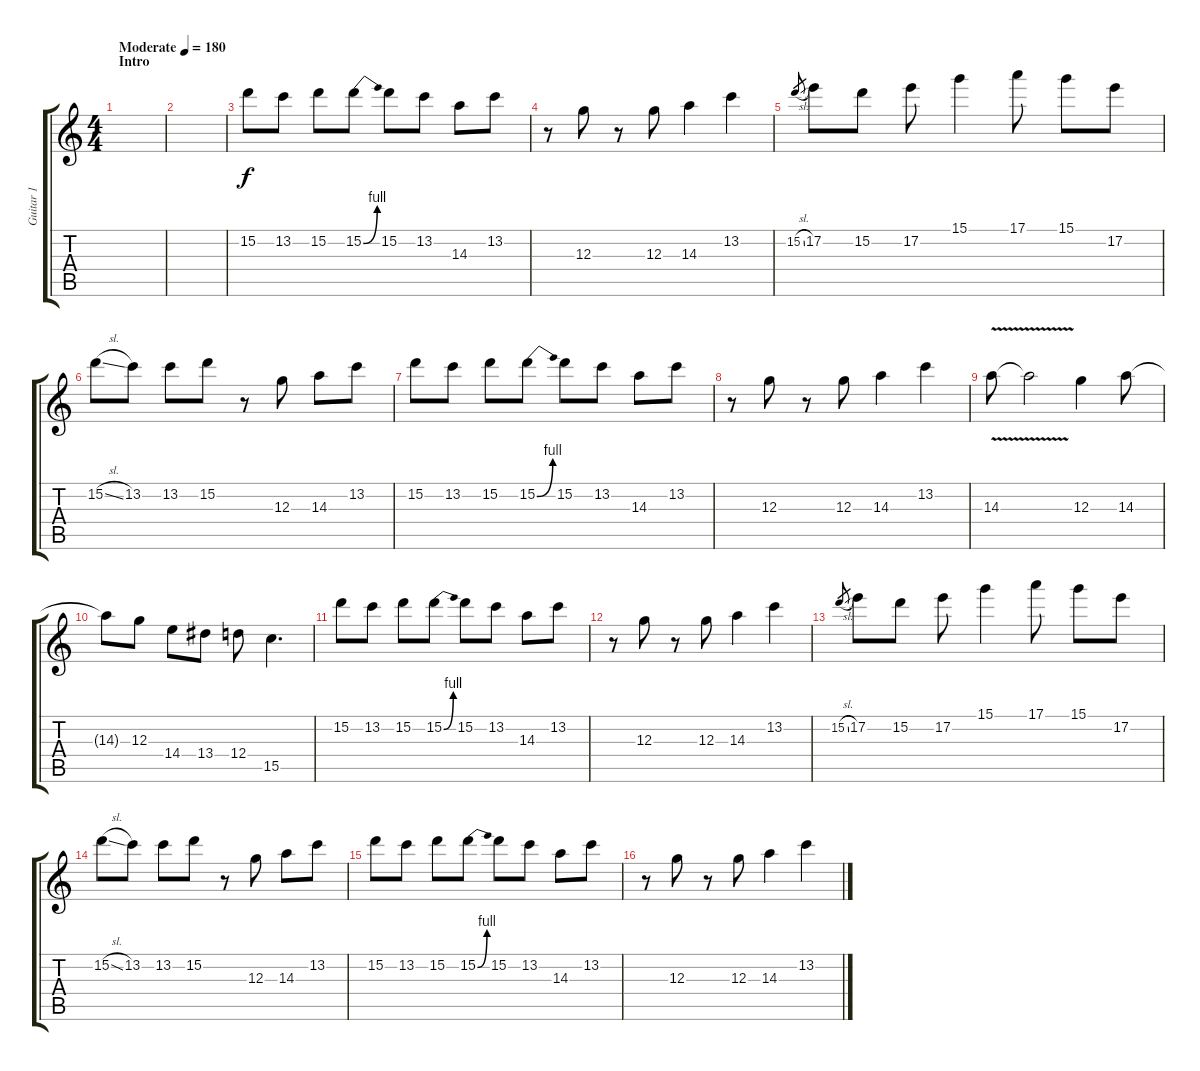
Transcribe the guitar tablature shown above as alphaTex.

\track ("Guitar 1" "Guitar 1") {instrument overdrivenguitar}
\staff {score tabs}
\tuning (E4 B3 G3 D3 A2 E2) {hide}
\ts (4 4)
\section ("" "Intro")
\tempo (180 "Moderate")
\clef g2
\ks c
|
|
15.2.8 13.2.8 15.2.8 15.2{be (bend 0 0 60 4)}.8 15.2.8 13.2.8 14.3.8 13.2.8 |
r.8 12.3.8 r.8 12.3.8 14.3.4 13.2.4 |
15.2{sl}.8{gr} 17.2.8 15.2.8 17.2.8 15.1.4 17.1.8 15.1.8 17.2.8 |
15.2{sl}.8 13.2.8 13.2.8 15.2.8 r.8 12.3.8 14.3.8 13.2.8 |
15.2.8 13.2.8 15.2.8 15.2{be (bend 0 0 60 4)}.8 15.2.8 13.2.8 14.3.8 13.2.8 |
r.8 12.3.8 r.8 12.3.8 14.3.4 13.2.4 |
14.3{v}.8 14.3{v t}.2 12.3.4 14.3.8 |
14.3{t}.8 12.3.8 14.4.8 13.4.8 12.4.8 15.5.4{d} |
15.2.8 13.2.8 15.2.8 15.2{be (bend 0 0 60 4)}.8 15.2.8 13.2.8 14.3.8 13.2.8 |
r.8 12.3.8 r.8 12.3.8 14.3.4 13.2.4 |
15.2{sl}.8{gr} 17.2.8 15.2.8 17.2.8 15.1.4 17.1.8 15.1.8 17.2.8 |
15.2{sl}.8 13.2.8 13.2.8 15.2.8 r.8 12.3.8 14.3.8 13.2.8 |
15.2.8 13.2.8 15.2.8 15.2{be (bend 0 0 60 4)}.8 15.2.8 13.2.8 14.3.8 13.2.8 |
r.8 12.3.8 r.8 12.3.8 14.3.4 13.2.4
